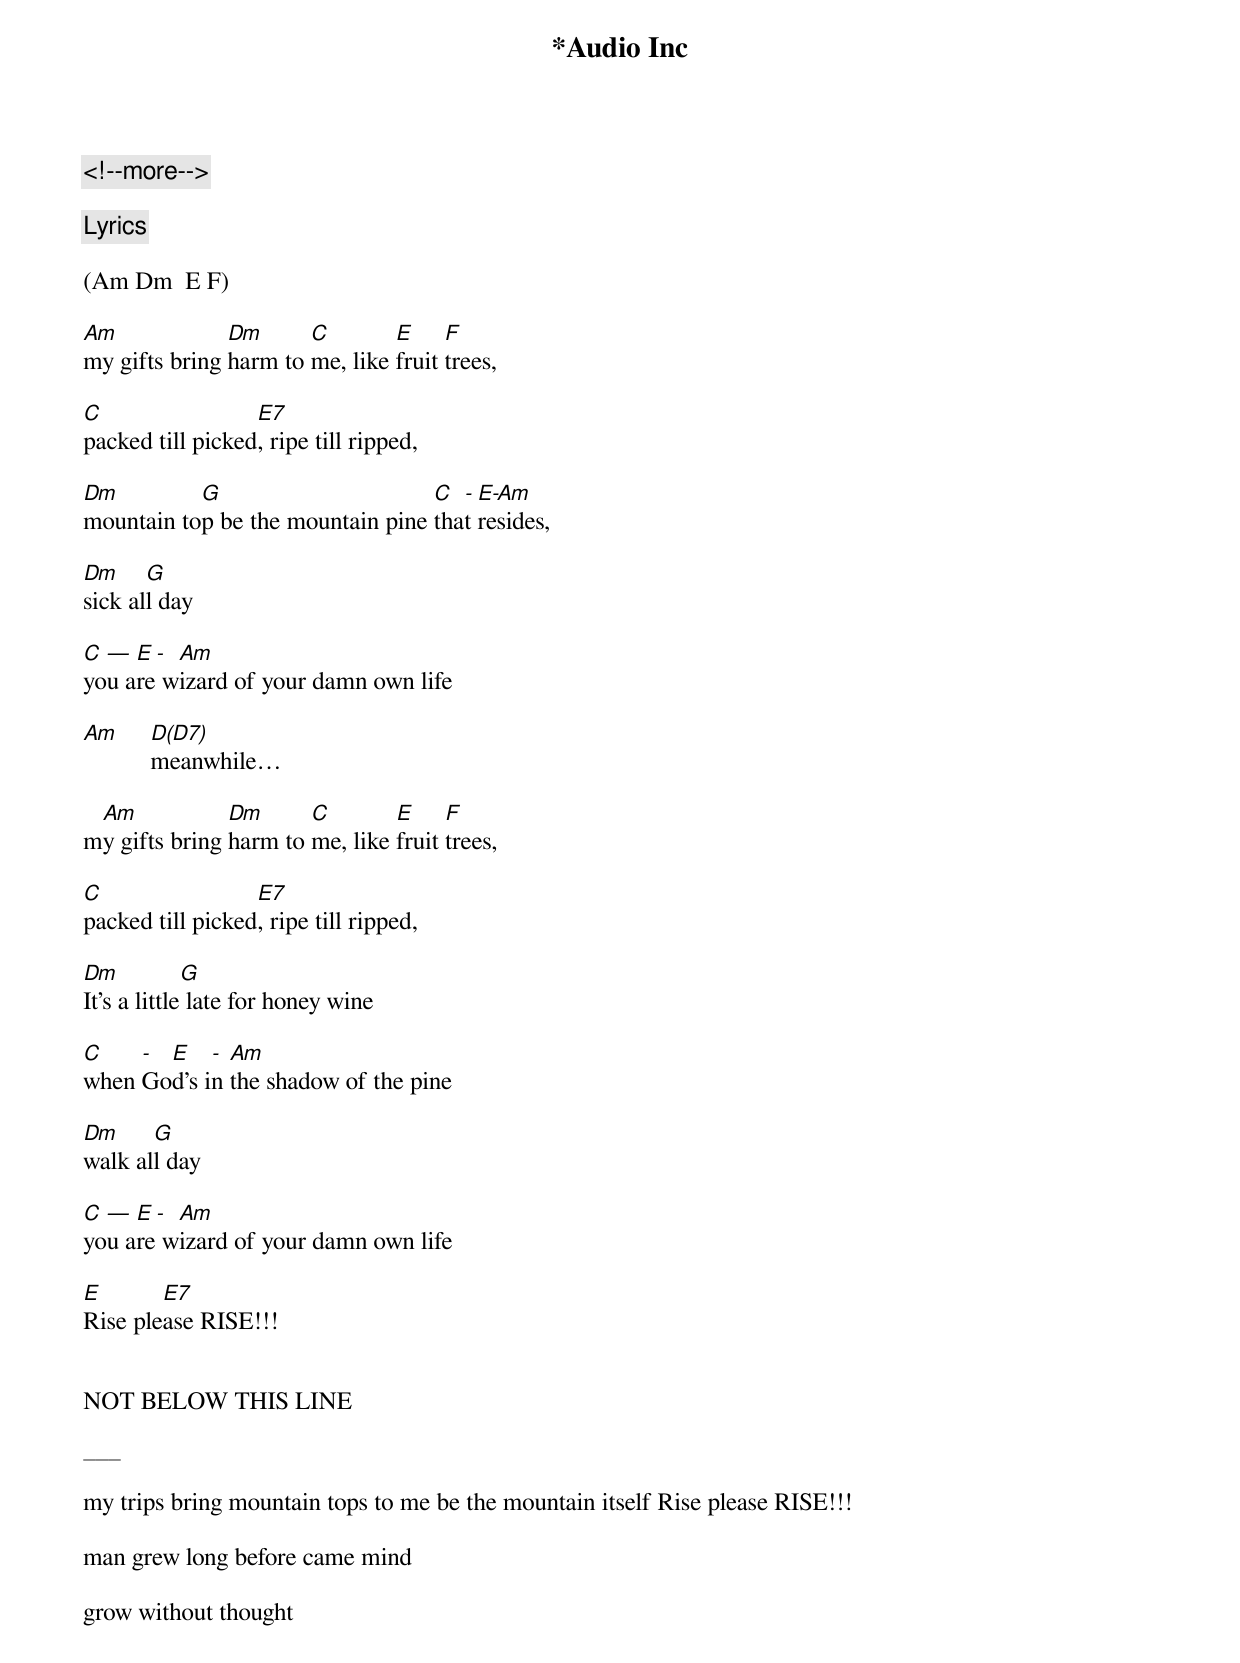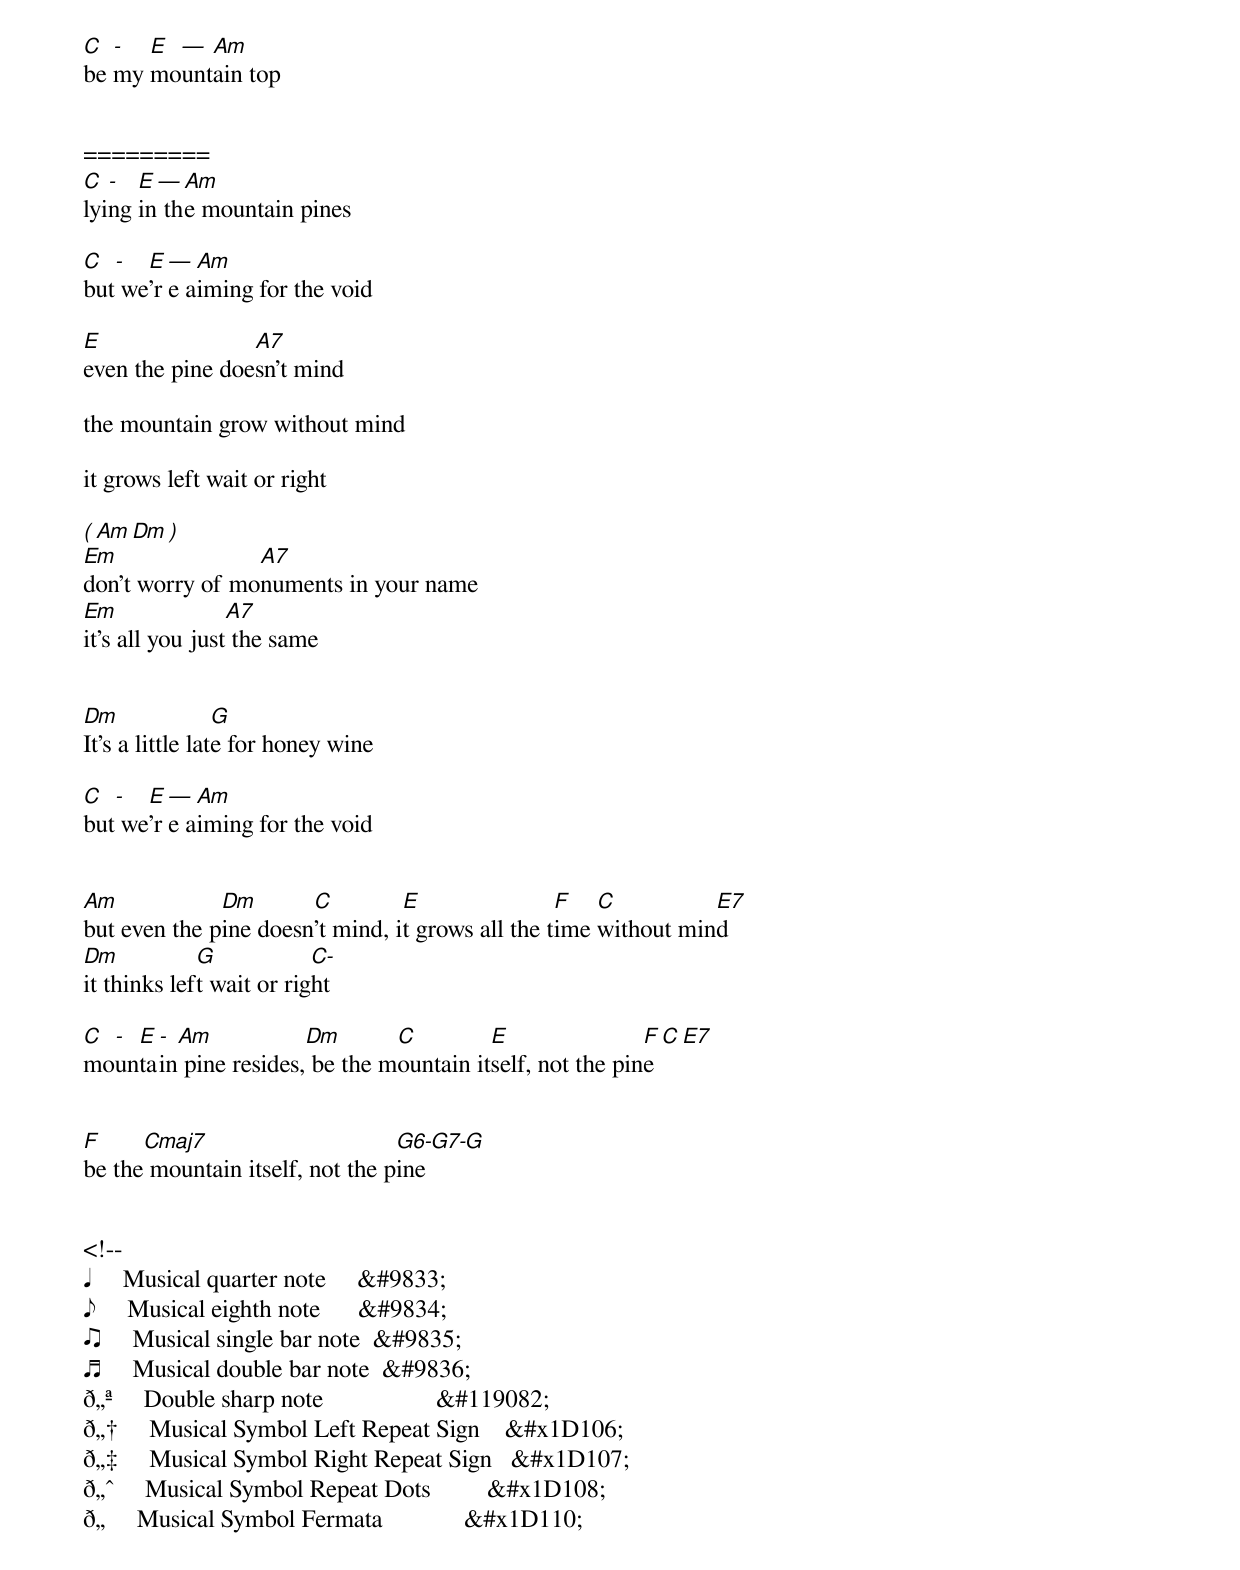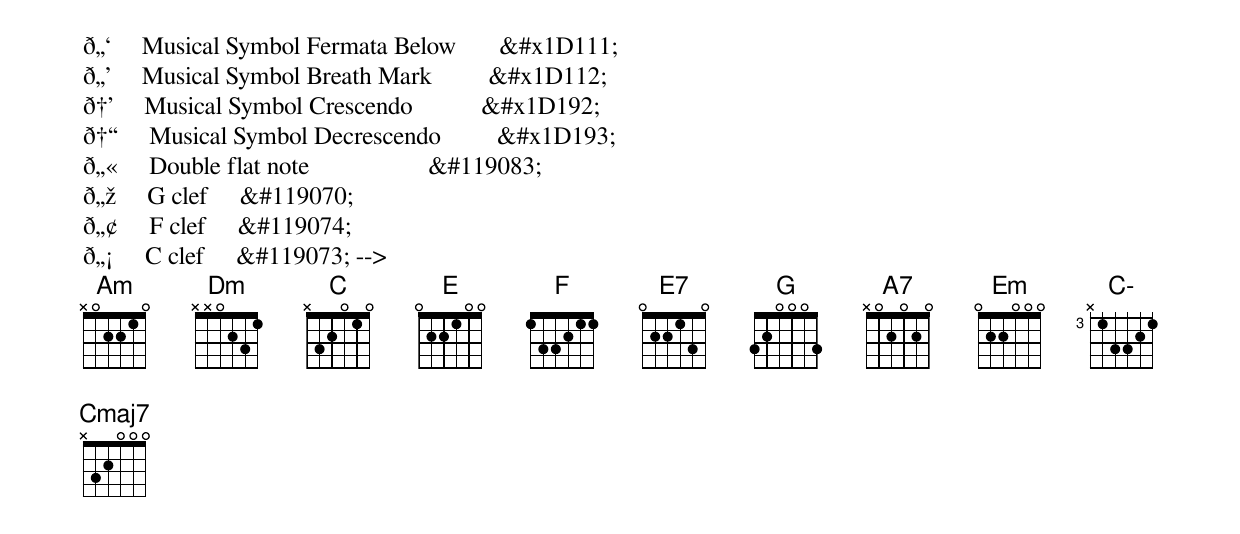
*Audio Inc

<!--more-->

Lyrics

(Am Dm  E F)

Am             Dm      C        E     F
my gifts bring harm to me, like fruit trees,

C                 E7
packed till picked, ripe till ripped,

Dm         G                      C  - E-Am
mountain top be the mountain pine that resides,

Dm     G
sick all day

C —  E - Am
you are wizard of your damn own life

Am   D(D7)
     meanwhile…

 Am            Dm      C        E     F
my gifts bring harm to me, like fruit trees,

C                 E7
packed till picked, ripe till ripped,

Dm           G
It’s a little late for honey wine

C    - E    - Am
when God’s in the shadow of the pine

Dm     G
walk all day

C —  E - Am
you are wizard of your damn own life

E       E7
Rise please RISE!!!


NOT BELOW THIS LINE

___

my trips bring mountain tops to me be the mountain itself Rise please RISE!!!

man grew long before came mind

grow without thought
C  -  E —  Am
be my mountain top


=========
C  -  E —  Am
lying in the mountain pines

C  -  E —  Am
but we’re aiming for the void

E                A7
even the pine doesn’t mind

the mountain grow without mind

it grows left wait or right

( Am Dm )
Em               A7
don't worry of monuments in your name
Em               A7
it's all you just the same


Dm               G
It’s a little late for honey wine

C  -  E —  Am
but we’re aiming for the void


Am            Dm       C         E                F   C          E7
but even the pine doesn't mind, it grows all the time without mind
Dm           G            C-
it thinks left wait or right

C - E - Am            Dm       C         E                F   C          E7
mountain pine resides, be the mountain itself, not the pine


F     Cmaj7                      G6-G7-G
be the mountain itself, not the pine


<!--
♩     Musical quarter note     &#9833;
♪     Musical eighth note      &#9834;
♫     Musical single bar note  &#9835;
♬     Musical double bar note  &#9836;
ð„ª     Double sharp note                  &#119082;
ð„†     Musical Symbol Left Repeat Sign    &#x1D106;
ð„‡     Musical Symbol Right Repeat Sign   &#x1D107;
ð„ˆ     Musical Symbol Repeat Dots         &#x1D108;
ð„     Musical Symbol Fermata             &#x1D110;
ð„‘     Musical Symbol Fermata Below       &#x1D111;
ð„’     Musical Symbol Breath Mark         &#x1D112;
ð†’     Musical Symbol Crescendo           &#x1D192;
ð†“     Musical Symbol Decrescendo         &#x1D193;
ð„«     Double flat note                   &#119083;
ð„ž     G clef     &#119070;
ð„¢     F clef     &#119074;
ð„¡     C clef     &#119073; -->
